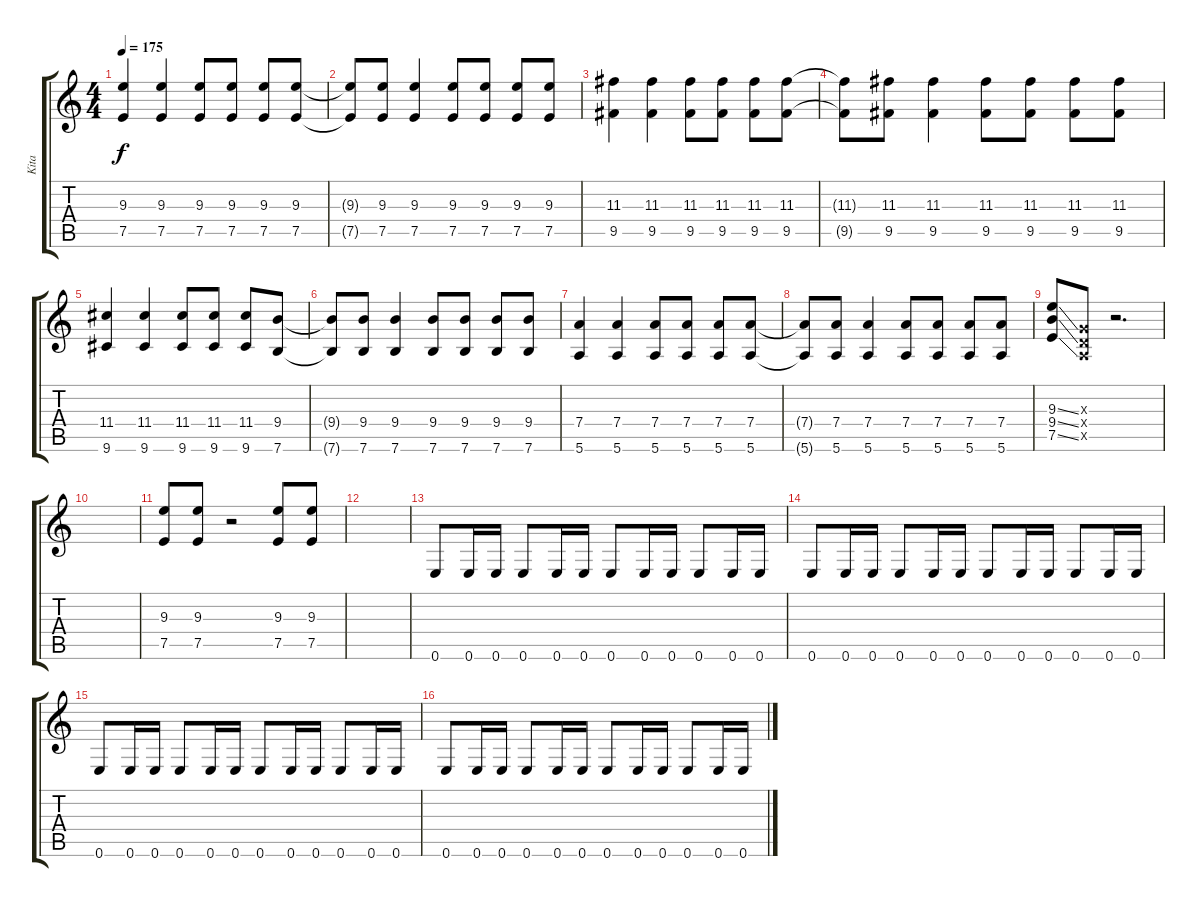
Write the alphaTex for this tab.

\track ("Kita" "Kita") {instrument overdrivenguitar}
\staff {score tabs}
\tuning (E4 B3 G3 D3 A2 E2) {hide}
\ts (4 4)
\tempo 175
\clef g2
\ks c
(9.3 7.5).4{dy f} (9.3 7.5).4 (9.3 7.5).8 (9.3 7.5).8 (9.3 7.5).8 (9.3 7.5).8 |
(9.3{t} 7.5{t}).8 (9.3 7.5).8 (9.3 7.5).4 (9.3 7.5).8 (9.3 7.5).8 (9.3 7.5).8 (9.3 7.5).8 |
(11.3 9.5).4 (11.3 9.5).4 (11.3 9.5).8 (11.3 9.5).8 (11.3 9.5).8 (11.3 9.5).8 |
(11.3{t} 9.5{t}).8 (11.3 9.5).8 (11.3 9.5).4 (11.3 9.5).8 (11.3 9.5).8 (11.3 9.5).8 (11.3 9.5).8 |
(11.4 9.6).4 (11.4 9.6).4 (11.4 9.6).8 (11.4 9.6).8 (11.4 9.6).8 (9.4 7.6).8 |
(9.4{t} 7.6{t}).8 (9.4 7.6).8 (9.4 7.6).4 (9.4 7.6).8 (9.4 7.6).8 (9.4 7.6).8 (9.4 7.6).8 |
(7.4 5.6).4 (7.4 5.6).4 (7.4 5.6).8 (7.4 5.6).8 (7.4 5.6).8 (7.4 5.6).8 |
(7.4{t} 5.6{t}).8 (7.4 5.6).8 (7.4 5.6).4 (7.4 5.6).8 (7.4 5.6).8 (7.4 5.6).8 (7.4 5.6).8 |
(9.3{ss} 9.4{ss} 7.5{ss}).8 (0.3{x} 0.4{x} 0.5{x}).8 r.2{d} |
|
(9.3 7.5).8 (9.3 7.5).8 r.2 (9.3 7.5).8 (9.3 7.5).8 |
|
0.6.8 0.6.16 0.6.16 0.6.8 0.6.16 0.6.16 0.6.8 0.6.16 0.6.16 0.6.8 0.6.16 0.6.16 |
0.6.8 0.6.16 0.6.16 0.6.8 0.6.16 0.6.16 0.6.8 0.6.16 0.6.16 0.6.8 0.6.16 0.6.16 |
0.6.8 0.6.16 0.6.16 0.6.8 0.6.16 0.6.16 0.6.8 0.6.16 0.6.16 0.6.8 0.6.16 0.6.16 |
0.6.8 0.6.16 0.6.16 0.6.8 0.6.16 0.6.16 0.6.8 0.6.16 0.6.16 0.6.8 0.6.16 0.6.16
